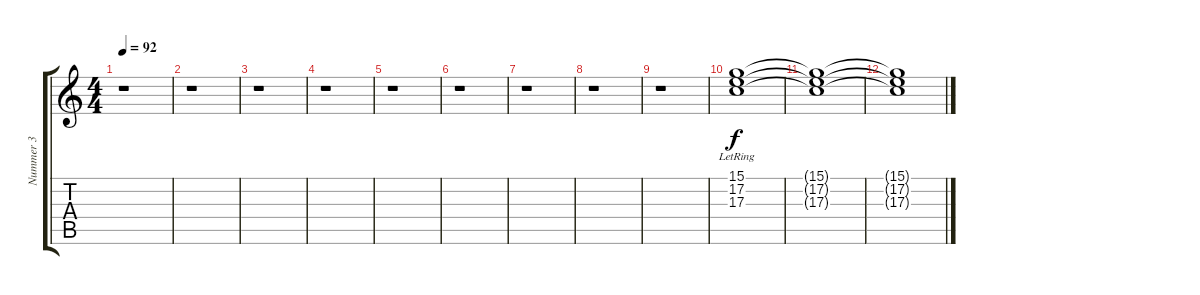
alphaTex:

\track ("Nummer 3" "Nummer 3") {instrument altosax}
\staff {score tabs}
\tuning (E4 B3 G3 D3 A2 E2) {hide}
\ts (4 4)
\tempo 92
\clef g2
\ks c
r.1{dy f} |
r.1 |
r.1 |
r.1 |
r.1 |
r.1 |
r.1 |
r.1 |
r.1 |
(15.1{lr} 17.2{lr} 17.3{lr}).1{volume 10 instrument synthstrings1} |
(15.1{t} 17.2{t} 17.3{t}).1 |
(15.1{t} 17.2{t} 17.3{t}).1
